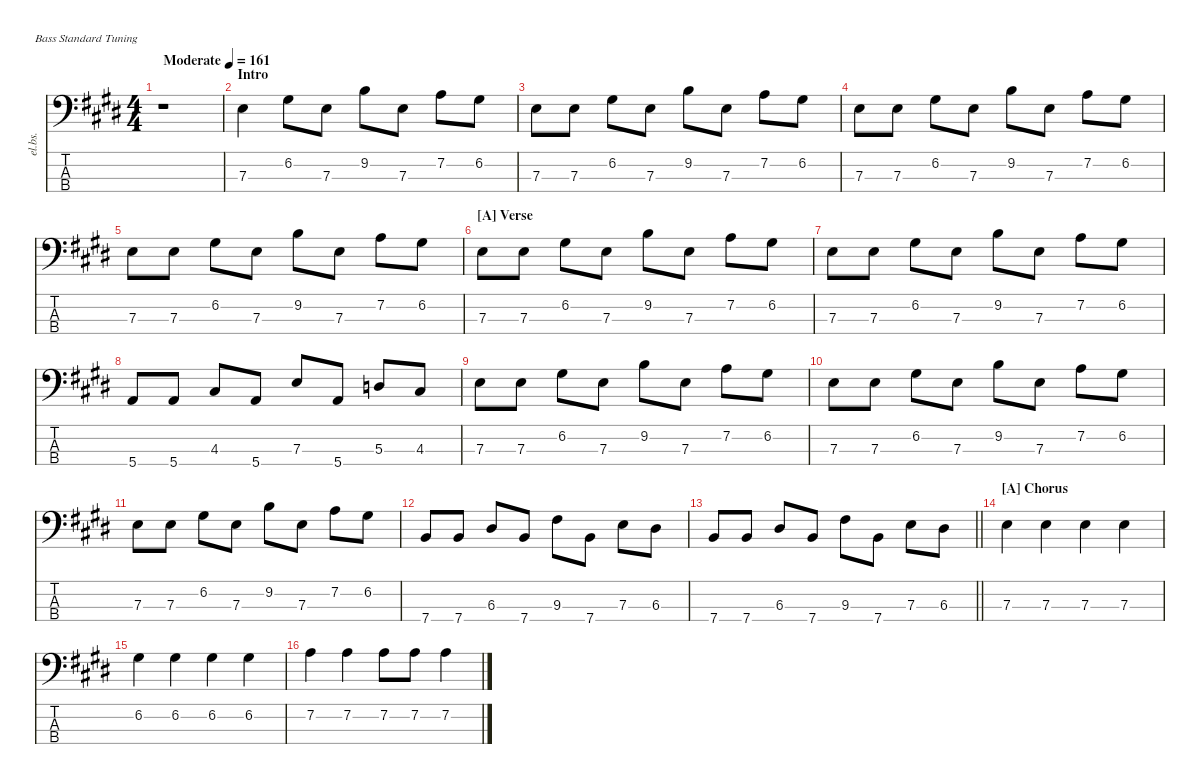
\defaultSystemsLayout 4
\hideDynamics
\bracketExtendMode nobrackets
\track ("Track 4" "el.bs.") {instrument electricbassfinger}
\staff {score tabs}
\tuning (G2 D2 A1 E1)
\ts (4 4)
\beaming (8 2 2 2 2)
\tempo (161 "Moderate")
\clef f4
\ks e
r.1{dy f instrument electricbassfinger beam Down} |
\section ("" "Intro")
7.3{acc forcenatural}.4{beam Down} 6.2{acc #}.8{beam Down} 7.3{acc forcenatural}.8{beam Down} 9.2{acc forcenatural}.8{beam Down} 7.3{acc forcenatural}.8{beam Down} 7.2{acc forcenatural}.8{beam Down} 6.2{acc #}.8{beam Down} |
7.3{acc forcenatural}.8{beam Down} 7.3{acc forcenatural}.8{beam Down} 6.2{acc #}.8{beam Down} 7.3{acc forcenatural}.8{beam Down} 9.2{acc forcenatural}.8{beam Down} 7.3{acc forcenatural}.8{beam Down} 7.2{acc forcenatural}.8{beam Down} 6.2{acc #}.8{beam Down} |
7.3{acc forcenatural}.8{beam Down} 7.3{acc forcenatural}.8{beam Down} 6.2{acc #}.8{beam Down} 7.3{acc forcenatural}.8{beam Down} 9.2{acc forcenatural}.8{beam Down} 7.3{acc forcenatural}.8{beam Down} 7.2{acc forcenatural}.8{beam Down} 6.2{acc #}.8{beam Down} |
7.3{acc forcenatural}.8{beam Down} 7.3{acc forcenatural}.8{beam Down} 6.2{acc #}.8{beam Down} 7.3{acc forcenatural}.8{beam Down} 9.2{acc forcenatural}.8{beam Down} 7.3{acc forcenatural}.8{beam Down} 7.2{acc forcenatural}.8{beam Down} 6.2{acc #}.8{beam Down} |
\section ("A" "Verse")
7.3{acc forcenatural}.8{beam Down} 7.3{acc forcenatural}.8{beam Down} 6.2{acc #}.8{beam Down} 7.3{acc forcenatural}.8{beam Down} 9.2{acc forcenatural}.8{beam Down} 7.3{acc forcenatural}.8{beam Down} 7.2{acc forcenatural}.8{beam Down} 6.2{acc #}.8{beam Down} |
7.3{acc forcenatural}.8{beam Down} 7.3{acc forcenatural}.8{beam Down} 6.2{acc #}.8{beam Down} 7.3{acc forcenatural}.8{beam Down} 9.2{acc forcenatural}.8{beam Down} 7.3{acc forcenatural}.8{beam Down} 7.2{acc forcenatural}.8{beam Down} 6.2{acc #}.8{beam Down} |
5.4{acc forcenatural}.8{beam Up} 5.4{acc forcenatural}.8{beam Up} 4.3{acc #}.8{beam Up} 5.4{acc forcenatural}.8{beam Up} 7.3{acc forcenatural}.8{beam Up} 5.4{acc forcenatural}.8{beam Up} 5.3{acc forcenatural}.8{beam Up} 4.3{acc #}.8{beam Up} |
7.3{acc forcenatural}.8{beam Down} 7.3{acc forcenatural}.8{beam Down} 6.2{acc #}.8{beam Down} 7.3{acc forcenatural}.8{beam Down} 9.2{acc forcenatural}.8{beam Down} 7.3{acc forcenatural}.8{beam Down} 7.2{acc forcenatural}.8{beam Down} 6.2{acc #}.8{beam Down} |
7.3{acc forcenatural}.8{beam Down} 7.3{acc forcenatural}.8{beam Down} 6.2{acc #}.8{beam Down} 7.3{acc forcenatural}.8{beam Down} 9.2{acc forcenatural}.8{beam Down} 7.3{acc forcenatural}.8{beam Down} 7.2{acc forcenatural}.8{beam Down} 6.2{acc #}.8{beam Down} |
7.3{acc forcenatural}.8{beam Down} 7.3{acc forcenatural}.8{beam Down} 6.2{acc #}.8{beam Down} 7.3{acc forcenatural}.8{beam Down} 9.2{acc forcenatural}.8{beam Down} 7.3{acc forcenatural}.8{beam Down} 7.2{acc forcenatural}.8{beam Down} 6.2{acc #}.8{beam Down} |
7.4{acc forcenatural}.8{beam Up} 7.4{acc forcenatural}.8{beam Up} 6.3{acc #}.8{beam Up} 7.4{acc forcenatural}.8{beam Up} 9.3{acc #}.8{beam Down} 7.4{acc forcenatural}.8{beam Down} 7.3{acc forcenatural}.8{beam Down} 6.3{acc #}.8{beam Down} |
\barLineRight lightlight
7.4{acc forcenatural}.8{beam Up} 7.4{acc forcenatural}.8{beam Up} 6.3{acc #}.8{beam Up} 7.4{acc forcenatural}.8{beam Up} 9.3{acc #}.8{beam Down} 7.4{acc forcenatural}.8{beam Down} 7.3{acc forcenatural}.8{beam Down} 6.3{acc #}.8{beam Down} |
\section ("A" "Chorus")
7.3{acc forcenatural}.4{beam Down} 7.3{acc forcenatural}.4{beam Down} 7.3{acc forcenatural}.4{beam Down} 7.3{acc forcenatural}.4{beam Down} |
6.2{acc #}.4{beam Down} 6.2{acc #}.4{beam Down} 6.2{acc #}.4{beam Down} 6.2{acc #}.4{beam Down} |
7.2{acc forcenatural}.4{beam Down} 7.2{acc forcenatural}.4{beam Down} 7.2{acc forcenatural}.8{beam Down} 7.2{acc forcenatural}.8{beam Down} 7.2{acc forcenatural}.4{beam Down}
